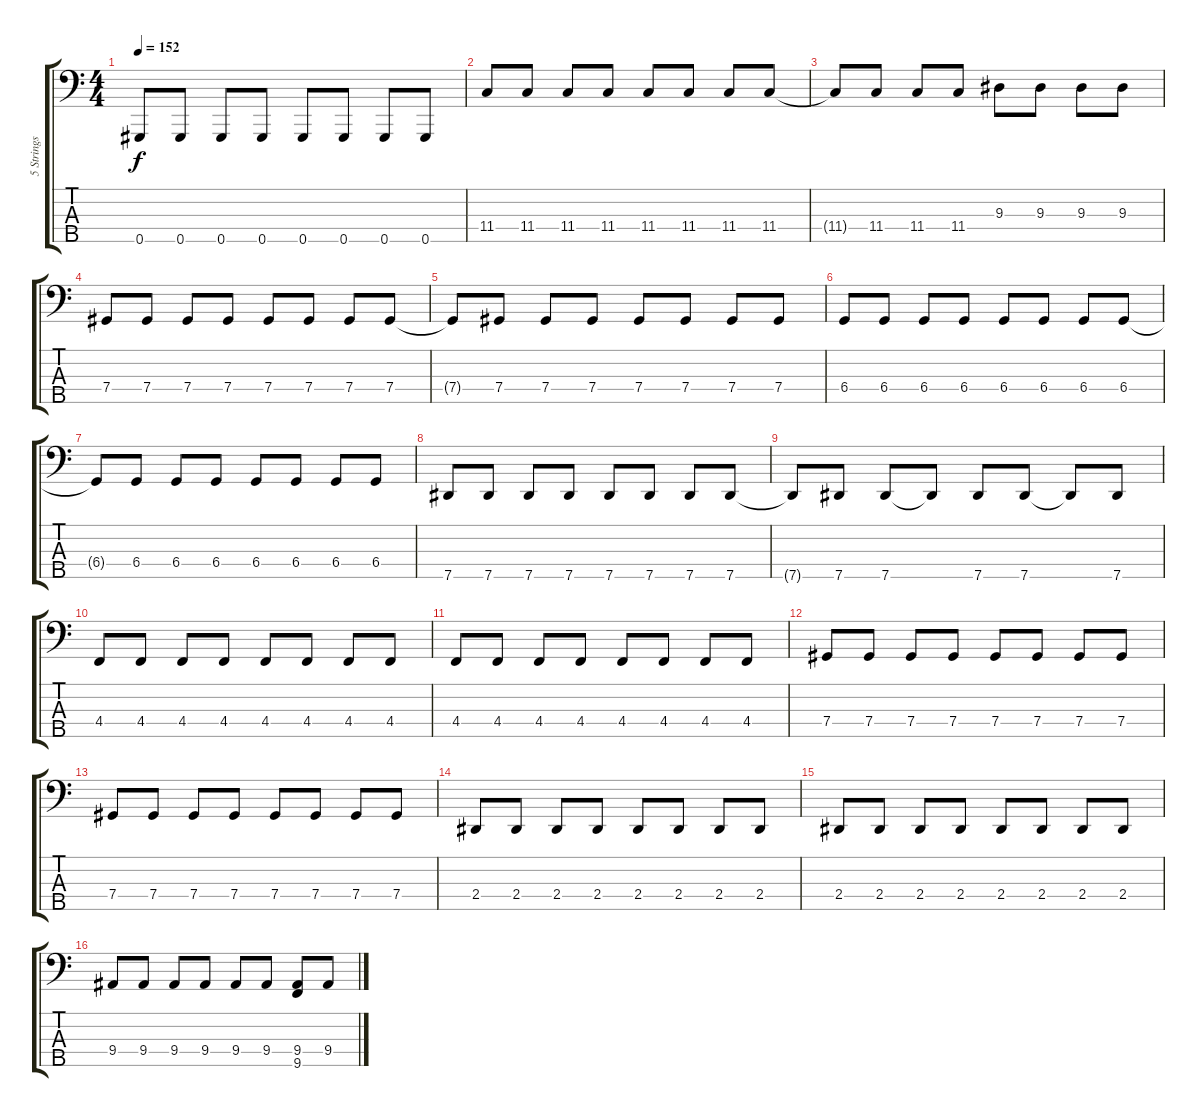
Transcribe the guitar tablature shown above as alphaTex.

\track ("5 Strings Bass" "5 Strings ") {instrument electricbassfinger}
\staff {score tabs}
\tuning (E2 B1 Gb1 Db1 Ab0) {hide}
\ts (4 4)
\tempo 152
\clef f4
\ks c
0.5.8{dy f} 0.5.8 0.5.8 0.5.8 0.5.8 0.5.8 0.5.8 0.5.8 |
11.4.8 11.4.8 11.4.8 11.4.8 11.4.8 11.4.8 11.4.8 11.4.8 |
11.4{t}.8 11.4.8 11.4.8 11.4.8 9.3.8 9.3.8 9.3.8 9.3.8 |
7.4.8 7.4.8 7.4.8 7.4.8 7.4.8 7.4.8 7.4.8 7.4.8 |
7.4{t}.8 7.4.8 7.4.8 7.4.8 7.4.8 7.4.8 7.4.8 7.4.8 |
6.4.8 6.4.8 6.4.8 6.4.8 6.4.8 6.4.8 6.4.8 6.4.8 |
6.4{t}.8 6.4.8 6.4.8 6.4.8 6.4.8 6.4.8 6.4.8 6.4.8 |
7.5.8 7.5.8 7.5.8 7.5.8 7.5.8 7.5.8 7.5.8 7.5.8 |
7.5{t}.8 7.5.8 7.5.8 7.5{t}.8 7.5.8 7.5.8 7.5{t}.8 7.5.8 |
4.4.8 4.4.8 4.4.8 4.4.8 4.4.8 4.4.8 4.4.8 4.4.8 |
4.4.8 4.4.8 4.4.8 4.4.8 4.4.8 4.4.8 4.4.8 4.4.8 |
7.4.8 7.4.8 7.4.8 7.4.8 7.4.8 7.4.8 7.4.8 7.4.8 |
7.4.8 7.4.8 7.4.8 7.4.8 7.4.8 7.4.8 7.4.8 7.4.8 |
2.4.8 2.4.8 2.4.8 2.4.8 2.4.8 2.4.8 2.4.8 2.4.8 |
2.4.8 2.4.8 2.4.8 2.4.8 2.4.8 2.4.8 2.4.8 2.4.8 |
9.4.8 9.4.8 9.4.8 9.4.8 9.4.8 9.4.8 (9.4 9.5).8 9.4.8
